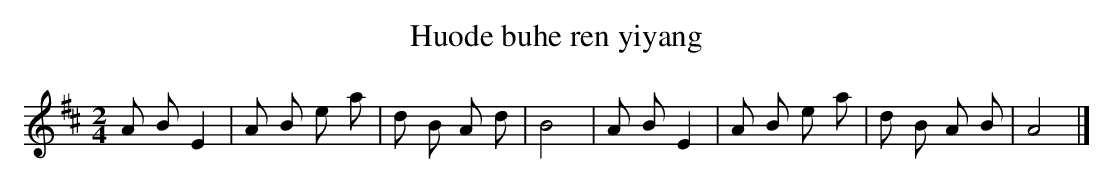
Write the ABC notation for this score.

X:1
T: Huode buhe ren yiyang
L: 1/8
M: 2/4
K: D
A BE2 [I:setbarnb 1]|
A B e a |
d B A d |
B4 |
A BE2 |
A B e a |
d B A B |
A4 |]
